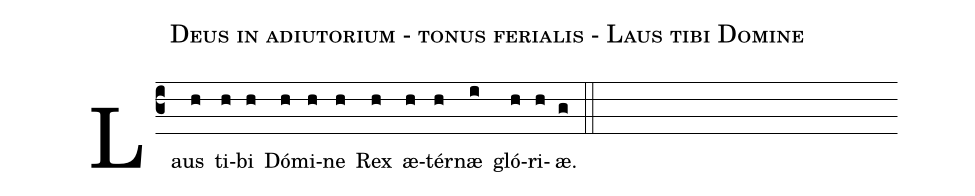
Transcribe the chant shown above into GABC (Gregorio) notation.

name: Deus in adiutorium - tonus ferialis - Laus tibi Domine;
%%
(c3) Laus( h) ti(h)bi(h) Dó(h)mi(h)ne(h) Rex(h) æ(h)té(h)rnæ(i) gló(h)ri(h)æ.(g) (::)
